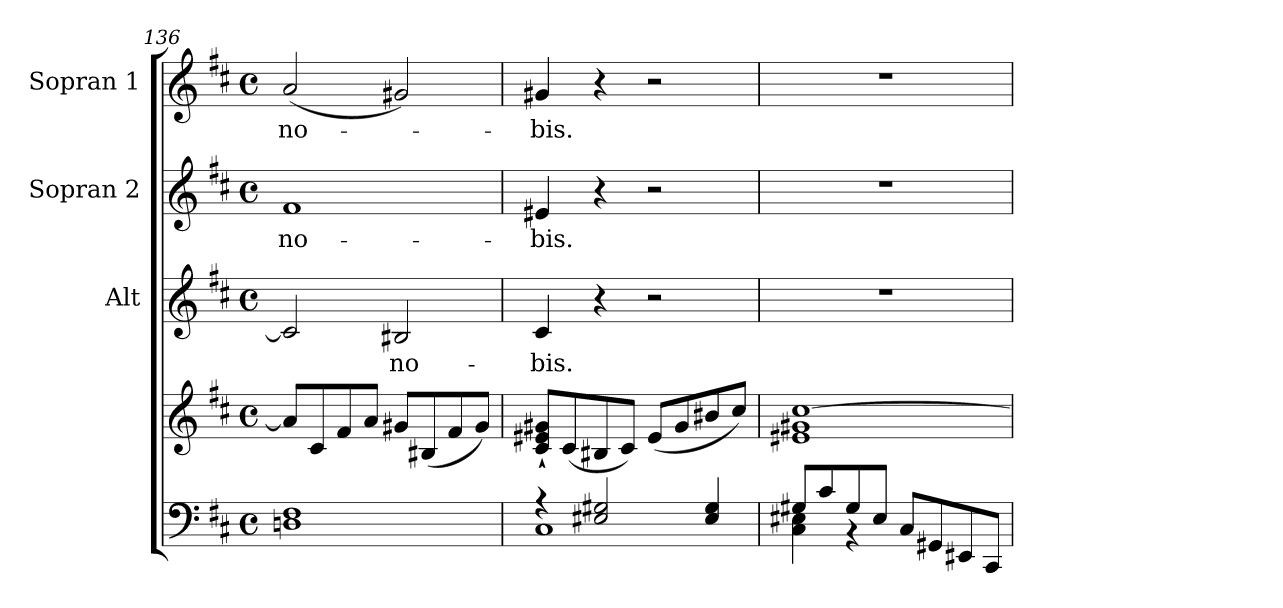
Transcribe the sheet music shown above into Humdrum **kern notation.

**kern	**kern	**kern	**text	**kern	**text	**kern	**text
*part4	*part4	*part3	*part3	*part2	*part2	*part1	*part1
*staff5	*staff4	*staff3	*staff3	*staff2	*staff2	*staff1	*staff1
*	*	*I"Alt	*	*I"Sopran 2	*	*I"Sopran 1	*
*	*	*I'A.	*	*I'S. 2	*	*I'S. 1	*
*clefF4	*clefG2	*clefG2	*	*clefG2	*	*clefG2	*
*k[f#c#]	*k[f#c#]	*k[f#c#]	*	*k[f#c#]	*	*k[f#c#]	*
*D:	*D:	*D:	*	*D:	*	*D:	*
*M4/4	*M4/4	*M4/4	*	*M4/4	*	*M4/4	*
*met(c)	*met(c)	*met(c)	*	*met(c)	*	*met(c)	*
=136	=136	=136	=136	=136	=136	=136	=136
!	!	!	!	!	!LO:LY:b	!	!LO:LY:b
1Dn 1F#	8a/L]	2c#/]	.	1f#	no-	(<2a/	no-
.	8c#/	.	.	.	.	.	.
.	8f#/	.	.	.	.	.	.
.	8a/J	.	.	.	.	.	.
!	!	!	!LO:LY:b	!	!	!	!
.	8g#X/L	2B#X/	-no-	.	.	2g#X/)	.
.	(<8B#X/	.	.	.	.	.	.
.	8f#/	.	.	.	.	.	.
.	8g#/J)	.	.	.	.	.	.
=137	=137	=137	=137	=137	=137	=137	=137
*^	*	*	*	*	*	*	*
!	!	!	!	!LO:LY:b	!	!LO:LY:b	!	!LO:LY:b
4rA	1C#	8c#/`< 8e#X/`< 8g#X/`<L	4c#/	-bis.	4e#X/	-bis.	4g#X/	-bis.
.	.	(<8c#/	.	.	.	.	.	.
2E#X/ 2G#X/	.	8B#X/	4r	.	4r	.	4r	.
.	.	8c#/J)	.	.	.	.	.	.
.	.	(<8e#/L	2r	.	2r	.	2r	.
.	.	8g#/	.	.	.	.	.	.
4E#/ 4G#/	.	8b#X/	.	.	.	.	.	.
.	.	8cc#/J)	.	.	.	.	.	.
=138	=138	=138	=138	=138	=138	=138	=138	=138
8G#X/L	4C#\ 4E#X\	1e#X 1g#X [>1cc#	1r	.	1r	.	1r	.
8c#/	.	.	.	.	.	.	.	.
8G#/	4rBB	.	.	.	.	.	.	.
8E#/J	.	.	.	.	.	.	.	.
8C#/L	2ryy	.	.	.	.	.	.	.
8GG#X/	.	.	.	.	.	.	.	.
8EE#X/	.	.	.	.	.	.	.	.
8CC#/J	.	.	.	.	.	.	.	.
*v	*v	*	*	*	*	*	*	*
=	=	=	=	=	=	=	=
*-	*-	*-	*-	*-	*-	*-	*-
